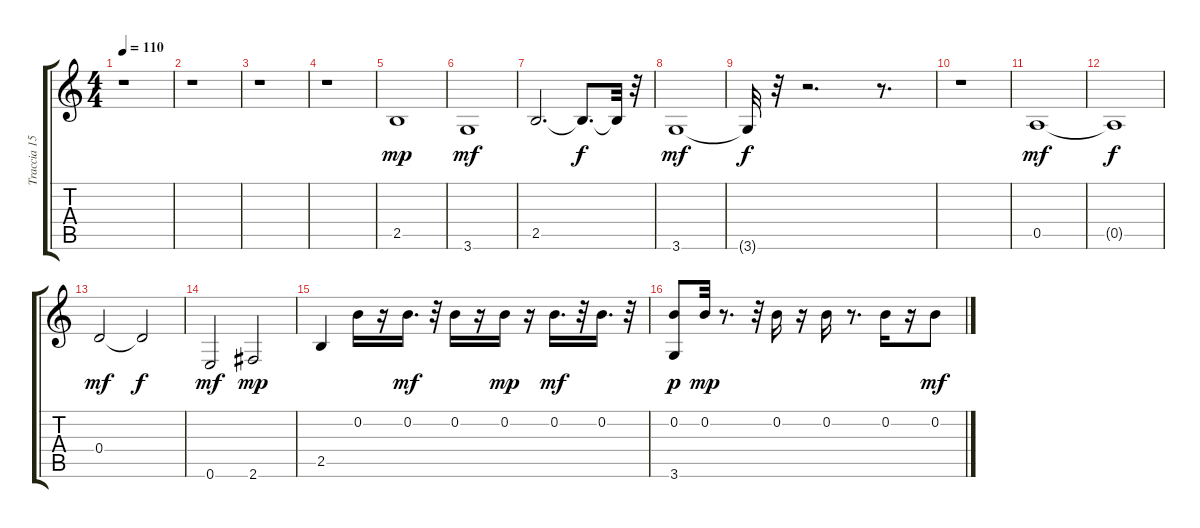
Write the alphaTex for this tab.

\track ("Traccia 15" "Traccia 15") {instrument distortionguitar}
\staff {score tabs}
\tuning (E4 B3 G3 D3 A2 E2) {hide}
\ts (4 4)
\tempo 110
\clef g2
\ks c
r.1{dy mp} |
r.1 |
r.1 |
r.1 |
2.5.1 |
3.6.1{dy mf} |
2.5.2{d} 2.5{t}.8{d dy f} 2.5{t}.32 r.32 |
3.6.1{dy mf} |
3.6{t}.32{dy f} r.32 r.2{d} r.8{d} |
r.1 |
0.5.1{dy mf} |
0.5{t}.1{dy f} |
0.4.2{dy mf} 0.4{t}.2{dy f} |
0.6.2{dy mf} 2.6.2{dy mp} |
2.5.4 0.2.16 r.16 0.2.16{d dy mf} r.32 0.2.16 r.16 0.2.16{dy mp} r.16 0.2.16{d dy mf} r.32 0.2.16{d} r.32 |
(0.2 3.6).8{dy p} 0.2.32{dy mp} r.8{d} r.32 0.2.16 r.16 0.2.16 r.8{d} 0.2.16 r.16 0.2.8{dy mf}
